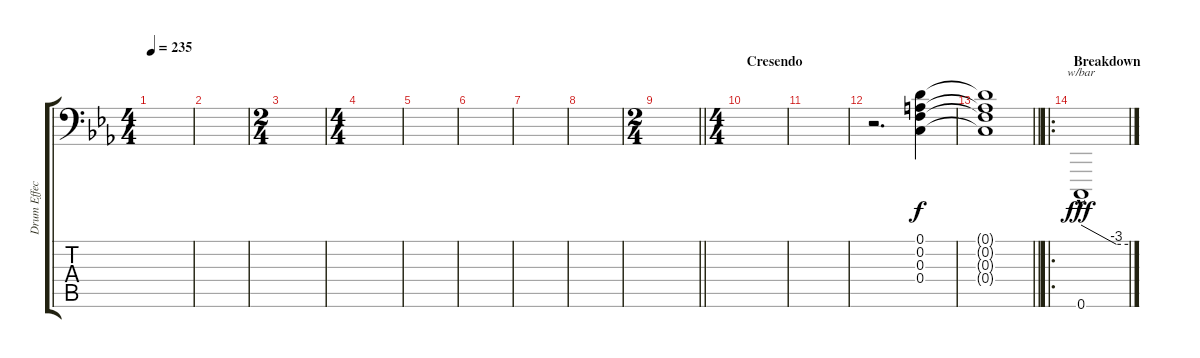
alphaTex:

\track ("Drum Effects" "Drum Effec") {instrument lead8bassandlead}
\staff {score tabs}
\tuning (D4 A3 F3 C3 G2 C1) {hide}
\ts (4 4)
\tempo 235
\clef f4
\ks cminor
|
|
\ts (2 4)
|
\ts (4 4)
|
|
|
|
|
\ts (2 4)
\barLineRight lightlight
|
\ts (4 4)
\section ("" "Cresendo")
|
|
r.2{d} (0.1 0.2 0.3 0.4).4{dy f instrument reversecymbal} |
\barLineRight lightlight
(0.1{t} 0.2{t} 0.3{t} 0.4{t}).1 |
\ro
\section ("" "Breakdown")
0.6{hac}.1{tbe (custom default 0 0 45 -12 60 -12) dy fff instrument lead8bassandlead}
